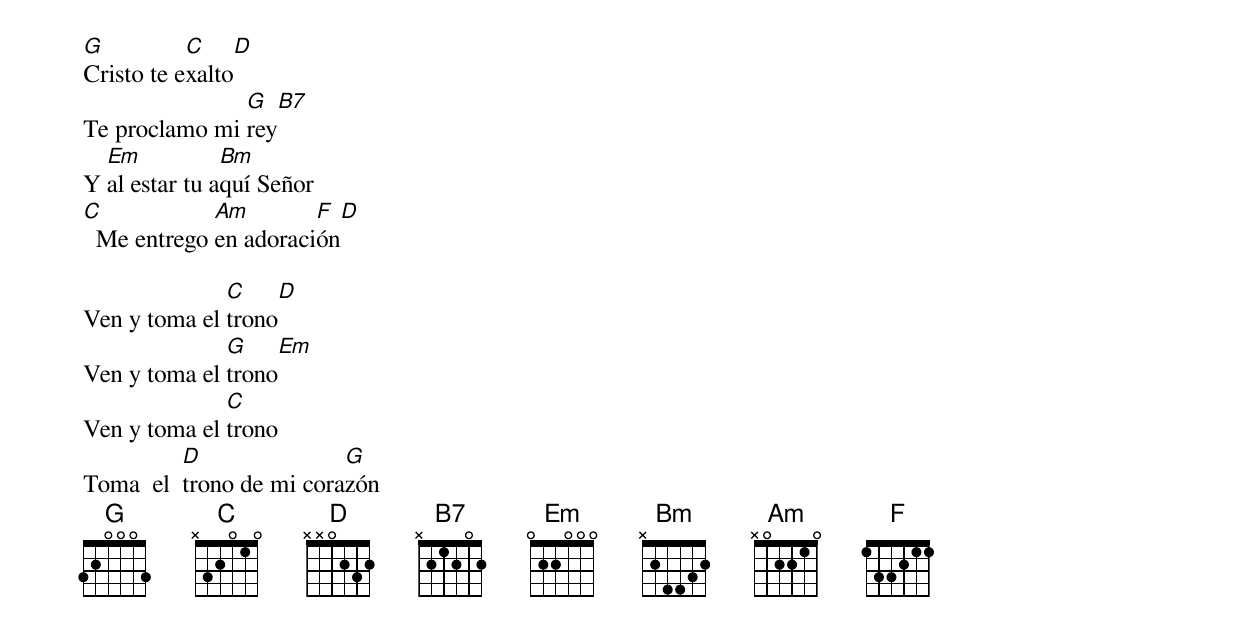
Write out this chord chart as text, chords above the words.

G          C     D
Cristo te exalto
               G  B7
Te proclamo mi rey
  Em           Bm
Y al estar tu aquí Señor
C            Am        F  D
  Me entrego en adoración

              C     D
Ven y toma el trono
              G    Em
Ven y toma el trono
              C
Ven y toma el trono
          D               G
Toma  el  trono de mi corazón
